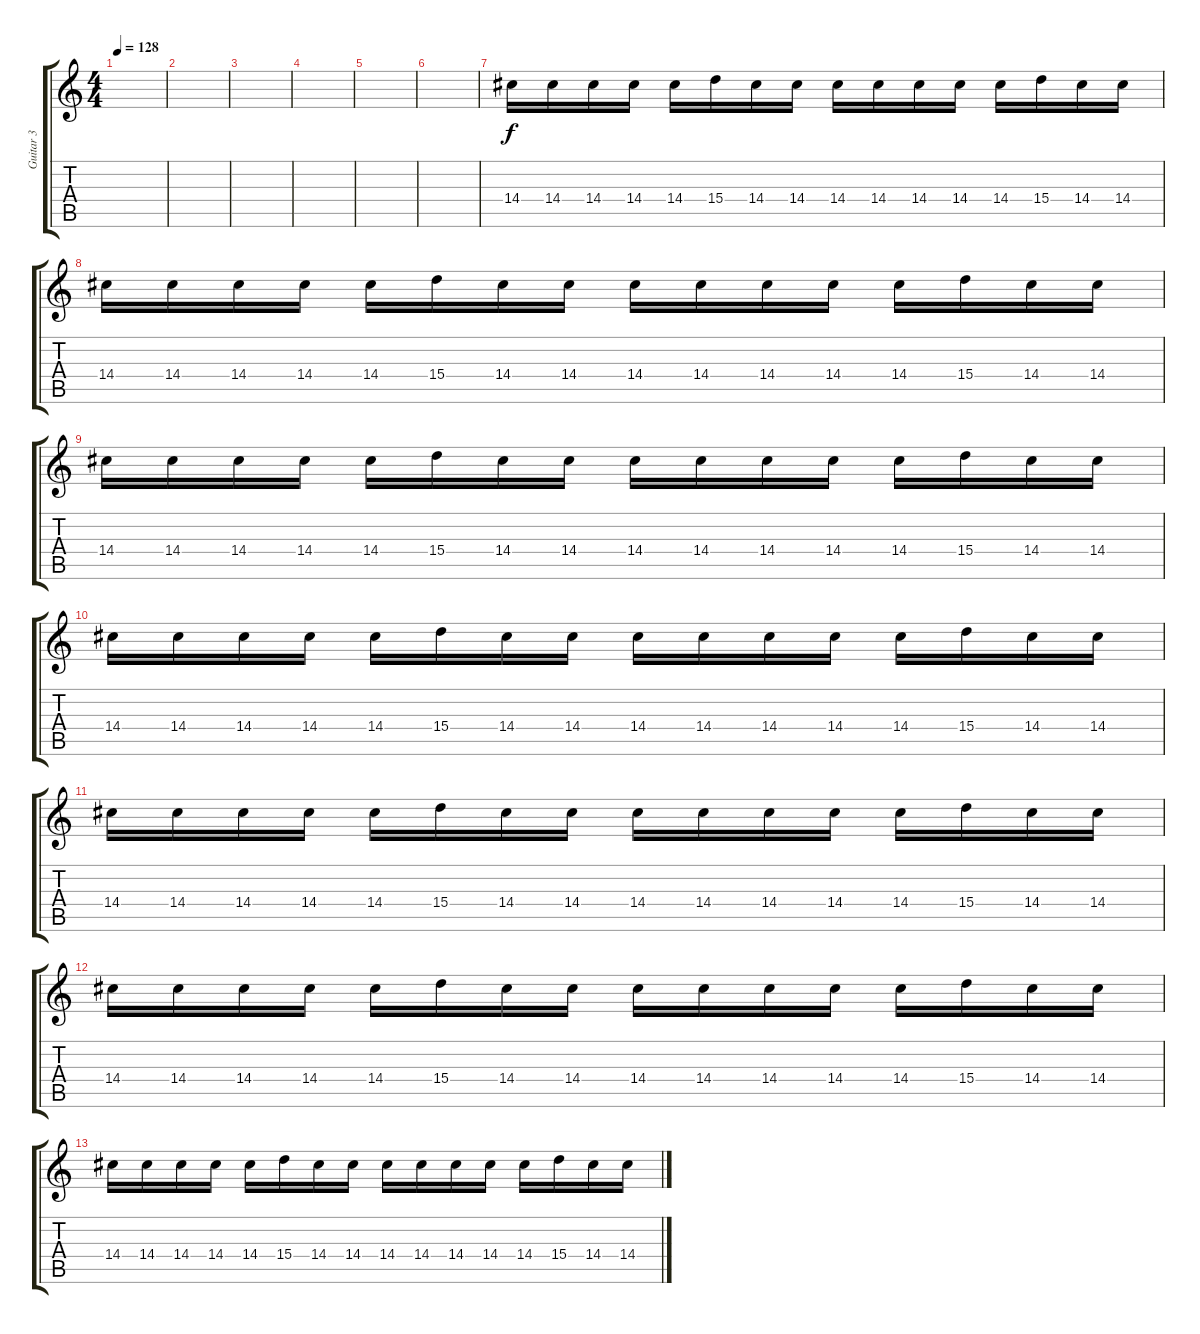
\track ("Guitar 3" "Guitar 3") {instrument distortionguitar}
\staff {score tabs}
\tuning (Db4 Ab3 E3 B2 Gb2 B1) {hide}
\ts (4 4)
\tempo 128
\clef g2
\ks c
|
|
|
|
|
|
14.4.16 14.4.16 14.4.16 14.4.16 14.4.16 15.4.16 14.4.16 14.4.16 14.4.16 14.4.16 14.4.16 14.4.16 14.4.16 15.4.16 14.4.16 14.4.16 |
14.4.16 14.4.16 14.4.16 14.4.16 14.4.16 15.4.16 14.4.16 14.4.16 14.4.16 14.4.16 14.4.16 14.4.16 14.4.16 15.4.16 14.4.16 14.4.16 |
14.4.16 14.4.16 14.4.16 14.4.16 14.4.16 15.4.16 14.4.16 14.4.16 14.4.16 14.4.16 14.4.16 14.4.16 14.4.16 15.4.16 14.4.16 14.4.16 |
14.4.16 14.4.16 14.4.16 14.4.16 14.4.16 15.4.16 14.4.16 14.4.16 14.4.16 14.4.16 14.4.16 14.4.16 14.4.16 15.4.16 14.4.16 14.4.16 |
14.4.16 14.4.16 14.4.16 14.4.16 14.4.16 15.4.16 14.4.16 14.4.16 14.4.16 14.4.16 14.4.16 14.4.16 14.4.16 15.4.16 14.4.16 14.4.16 |
14.4.16 14.4.16 14.4.16 14.4.16 14.4.16 15.4.16 14.4.16 14.4.16 14.4.16 14.4.16 14.4.16 14.4.16 14.4.16 15.4.16 14.4.16 14.4.16 |
14.4.16 14.4.16 14.4.16 14.4.16 14.4.16 15.4.16 14.4.16 14.4.16 14.4.16 14.4.16 14.4.16 14.4.16 14.4.16 15.4.16 14.4.16 14.4.16
